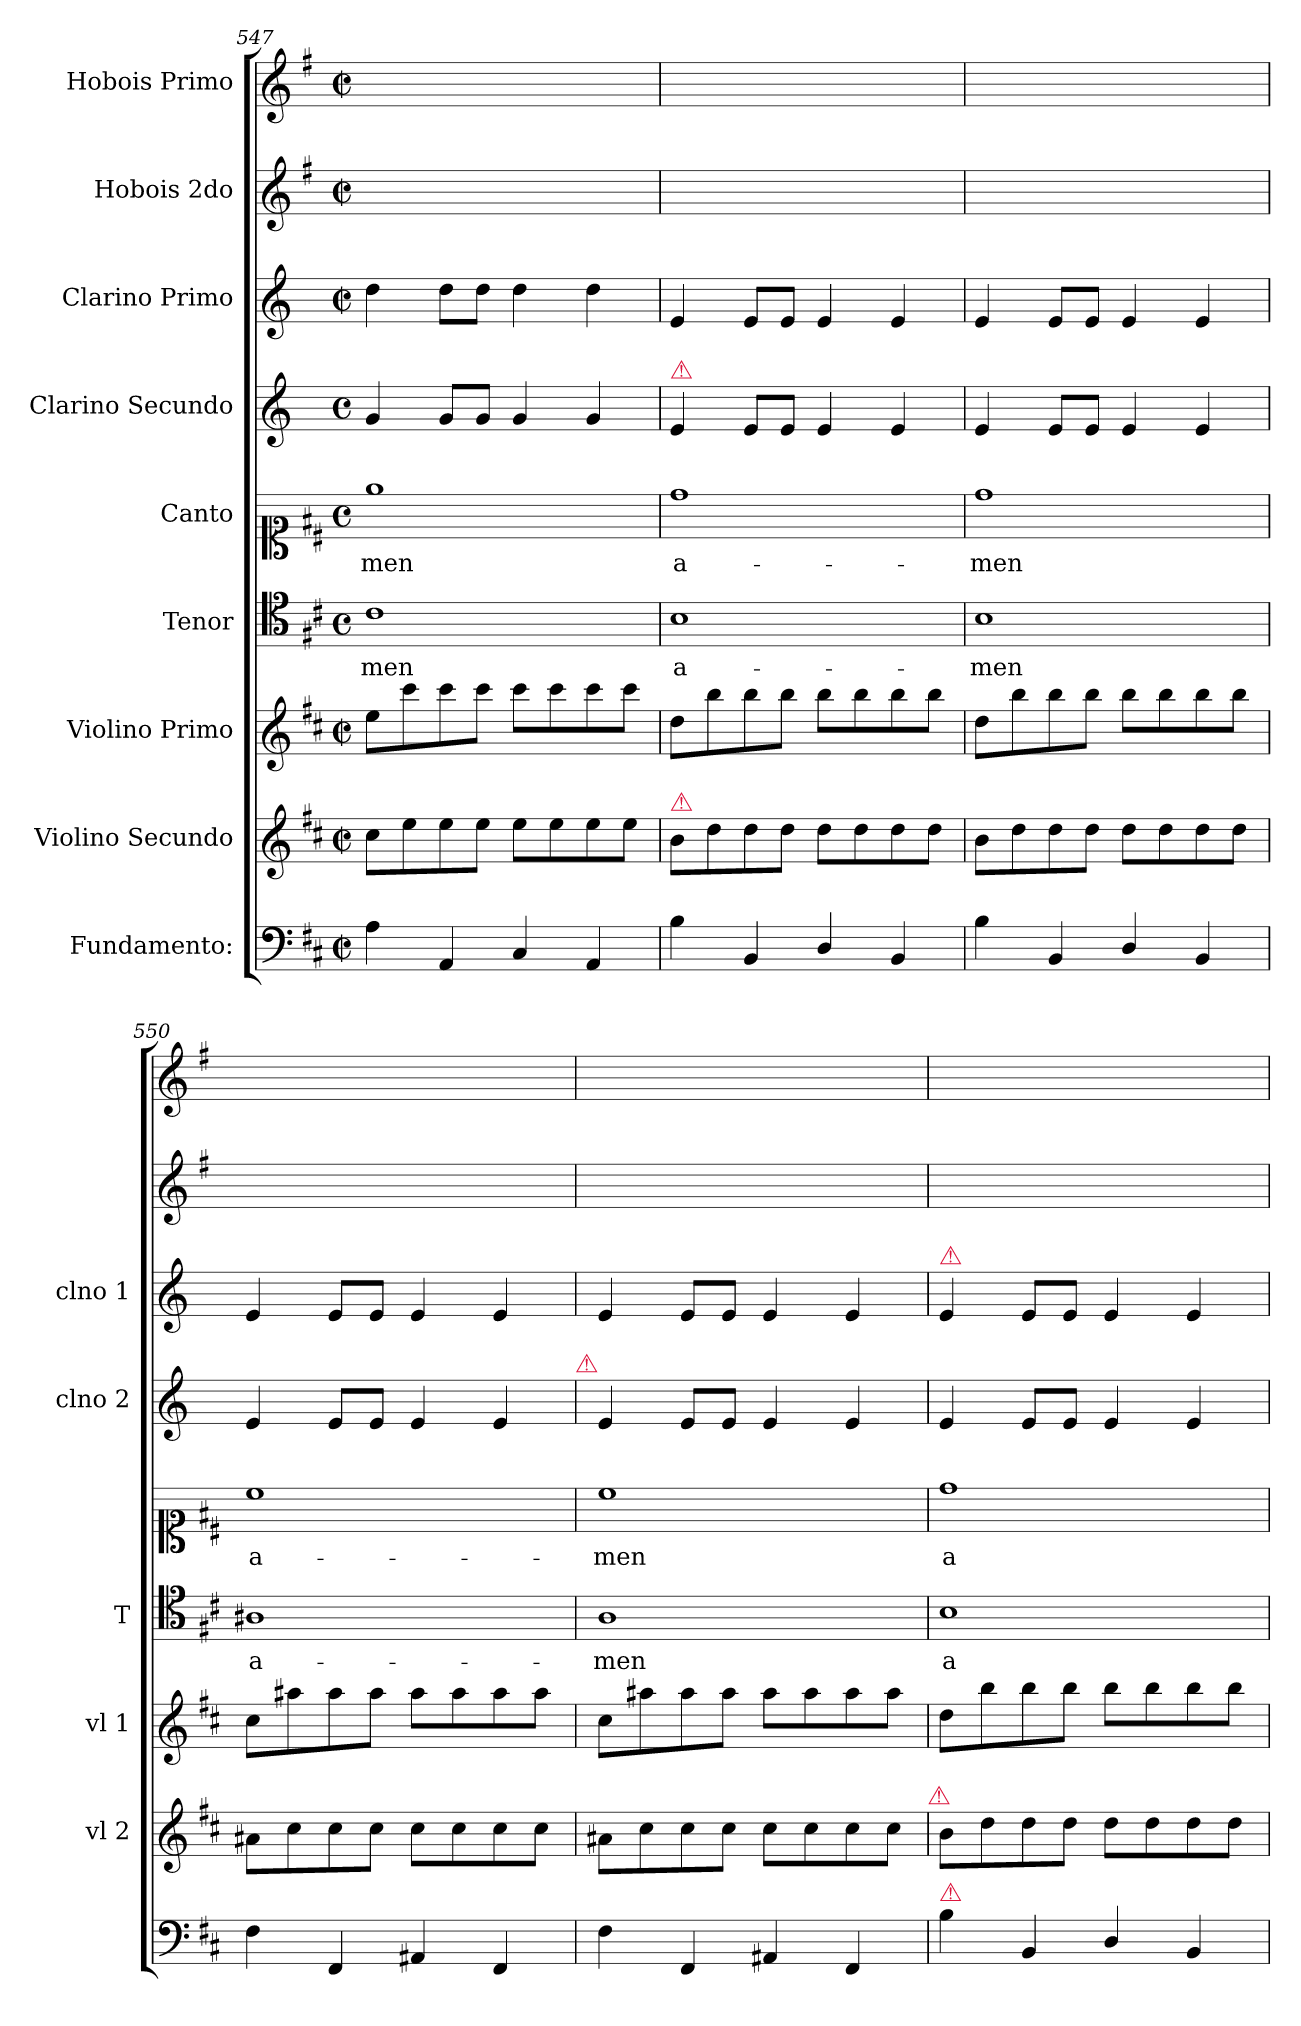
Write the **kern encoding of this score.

**kern	**kern	**kern	**kern	**text	**kern	**text	**kern	**kern	**kern	**kern
*part9	*part8	*part7	*part6	*part6	*part5	*part5	*part4	*part3	*part2	*part1
*staff9	*staff8	*staff7	*staff6	*staff6	*staff5	*staff5	*staff4	*staff3	*staff2	*staff1
*I"Fundamento:	*I"Violino Secundo	*I"Violino Primo	*I"Tenor	*	*I"Canto	*	*I"Clarino Secundo	*I"Clarino Primo	*I"Hobois 2do	*I"Hobois Primo
*	*I'vl 2	*I'vl 1	*I'T	*	*	*	*I'clno 2	*I'clno 1	*	*
*clefF4	*clefG2	*clefG2	*clefC4	*	*clefC1	*	*clefG2	*clefG2	*clefG2	*clefG2
*	*	*	*	*	*	*	*ITrd-1c-2	*ITrd-1c-2	*	*
*k[f#c#]	*k[f#c#]	*k[f#c#]	*k[f#c#]	*	*k[f#c#]	*	*k[f#c#]	*k[f#c#]	*k[f#]	*k[f#]
*M2/2	*M2/2	*M2/2	*M2/2	*	*M2/2	*	*M2/2	*M2/2	*M2/2	*M2/2
*met(c|)	*met(c|)	*met(c|)	*met(c)	*	*met(c)	*	*met(c)	*met(c|)	*met(c|)	*met(c|)
=547	=547	=547	=547	=547	=547	=547	=547	=547	=547	=547
4A\	8cc#\L	8ee\L	1c#	-men	1ee	-men	4a/	4ee\	1ryy	1ryy
.	8ee\	8ccc#\	.	.	.	.	.	.	.	.
4AA/	8ee\	8ccc#\	.	.	.	.	8a/L	8ee\L	.	.
.	8ee\J	8ccc#\J	.	.	.	.	8a/J	8ee\J	.	.
4C#/	8ee\L	8ccc#\L	.	.	.	.	4a/	4ee\	.	.
.	8ee\	8ccc#\	.	.	.	.	.	.	.	.
4AA/	8ee\	8ccc#\	.	.	.	.	4a/	4ee\	.	.
.	8ee\J	8ccc#\J	.	.	.	.	.	.	.	.
=548	=548	=548	=548	=548	=548	=548	=548	=548	=548	=548
!	!	!	!	!	!	!	!LO:TX:a:color=crimson:t=⚠	!	!	!
!	!LO:TX:a:color=crimson:t=⚠	!	!	!	!	!	!	!	!	!
4B\	8b\L	8dd\L	1B	a-	1dd	a-	4f#/	4f#/	1ryy	1ryy
.	8dd\	8bb\	.	.	.	.	.	.	.	.
4BB/	8dd\	8bb\	.	.	.	.	8f#/L	8f#/L	.	.
.	8dd\J	8bb\J	.	.	.	.	8f#/J	8f#/J	.	.
4D/	8dd\L	8bb\L	.	.	.	.	4f#/	4f#/	.	.
.	8dd\	8bb\	.	.	.	.	.	.	.	.
4BB/	8dd\	8bb\	.	.	.	.	4f#/	4f#/	.	.
.	8dd\J	8bb\J	.	.	.	.	.	.	.	.
=549	=549	=549	=549	=549	=549	=549	=549	=549	=549	=549
4B\	8b\L	8dd\L	1B	-men	1dd	-men	4f#/	4f#/	1ryy	1ryy
.	8dd\	8bb\	.	.	.	.	.	.	.	.
4BB/	8dd\	8bb\	.	.	.	.	8f#/L	8f#/L	.	.
.	8dd\J	8bb\J	.	.	.	.	8f#/J	8f#/J	.	.
4D/	8dd\L	8bb\L	.	.	.	.	4f#/	4f#/	.	.
.	8dd\	8bb\	.	.	.	.	.	.	.	.
4BB/	8dd\	8bb\	.	.	.	.	4f#/	4f#/	.	.
.	8dd\J	8bb\J	.	.	.	.	.	.	.	.
=550	=550	=550	=550	=550	=550	=550	=550	=550	=550	=550
4F#\	8a#X\L	8cc#\L	1A#X	a-	1cc#	a-	4f#/	4f#/	1ryy	1ryy
.	8cc#\	8aa#X\	.	.	.	.	.	.	.	.
4FF#/	8cc#\	8aa#\	.	.	.	.	8f#/L	8f#/L	.	.
.	8cc#\J	8aa#\J	.	.	.	.	8f#/J	8f#/J	.	.
4AA#X/	8cc#\L	8aa#\L	.	.	.	.	4f#/	4f#/	.	.
.	8cc#\	8aa#\	.	.	.	.	.	.	.	.
4FF#/	8cc#\	8aa#\	.	.	.	.	4f#/	4f#/	.	.
.	8cc#\J	8aa#\J	.	.	.	.	.	.	.	.
!	!	!	!	!	!	!	!LO:TX:a:color=crimson:t=⚠	!	!	!
=551	=551	=551	=551	=551	=551	=551	=551	=551	=551	=551
4F#\	8a#X\L	8cc#\L	1A	-men	1cc#	-men	4f#/	4f#/	1ryy	1ryy
.	8cc#\	8aa#X\	.	.	.	.	.	.	.	.
4FF#/	8cc#\	8aa#\	.	.	.	.	8f#/L	8f#/L	.	.
.	8cc#\J	8aa#\J	.	.	.	.	8f#/J	8f#/J	.	.
4AA#X/	8cc#\L	8aa#\L	.	.	.	.	4f#/	4f#/	.	.
.	8cc#\	8aa#\	.	.	.	.	.	.	.	.
4FF#/	8cc#\	8aa#\	.	.	.	.	4f#/	4f#/	.	.
.	8cc#\J	8aa#\J	.	.	.	.	.	.	.	.
!	!LO:TX:a:color=crimson:t=⚠	!	!	!	!	!	!	!	!	!
=552	=552	=552	=552	=552	=552	=552	=552	=552	=552	=552
!	!	!	!	!	!	!	!	!LO:TX:a:color=crimson:t=⚠	!	!
!LO:TX:a:color=crimson:t=⚠	!	!	!	!	!	!	!	!	!	!
4B\	8b\L	8dd\L	1B	a-	1dd	a-	4f#/	4f#/	1ryy	1ryy
.	8dd\	8bb\	.	.	.	.	.	.	.	.
4BB/	8dd\	8bb\	.	.	.	.	8f#/L	8f#/L	.	.
.	8dd\J	8bb\J	.	.	.	.	8f#/J	8f#/J	.	.
4D/	8dd\L	8bb\L	.	.	.	.	4f#/	4f#/	.	.
.	8dd\	8bb\	.	.	.	.	.	.	.	.
4BB/	8dd\	8bb\	.	.	.	.	4f#/	4f#/	.	.
.	8dd\J	8bb\J	.	.	.	.	.	.	.	.
=	=	=	=	=	=	=	=	=	=	=
*-	*-	*-	*-	*-	*-	*-	*-	*-	*-	*-
